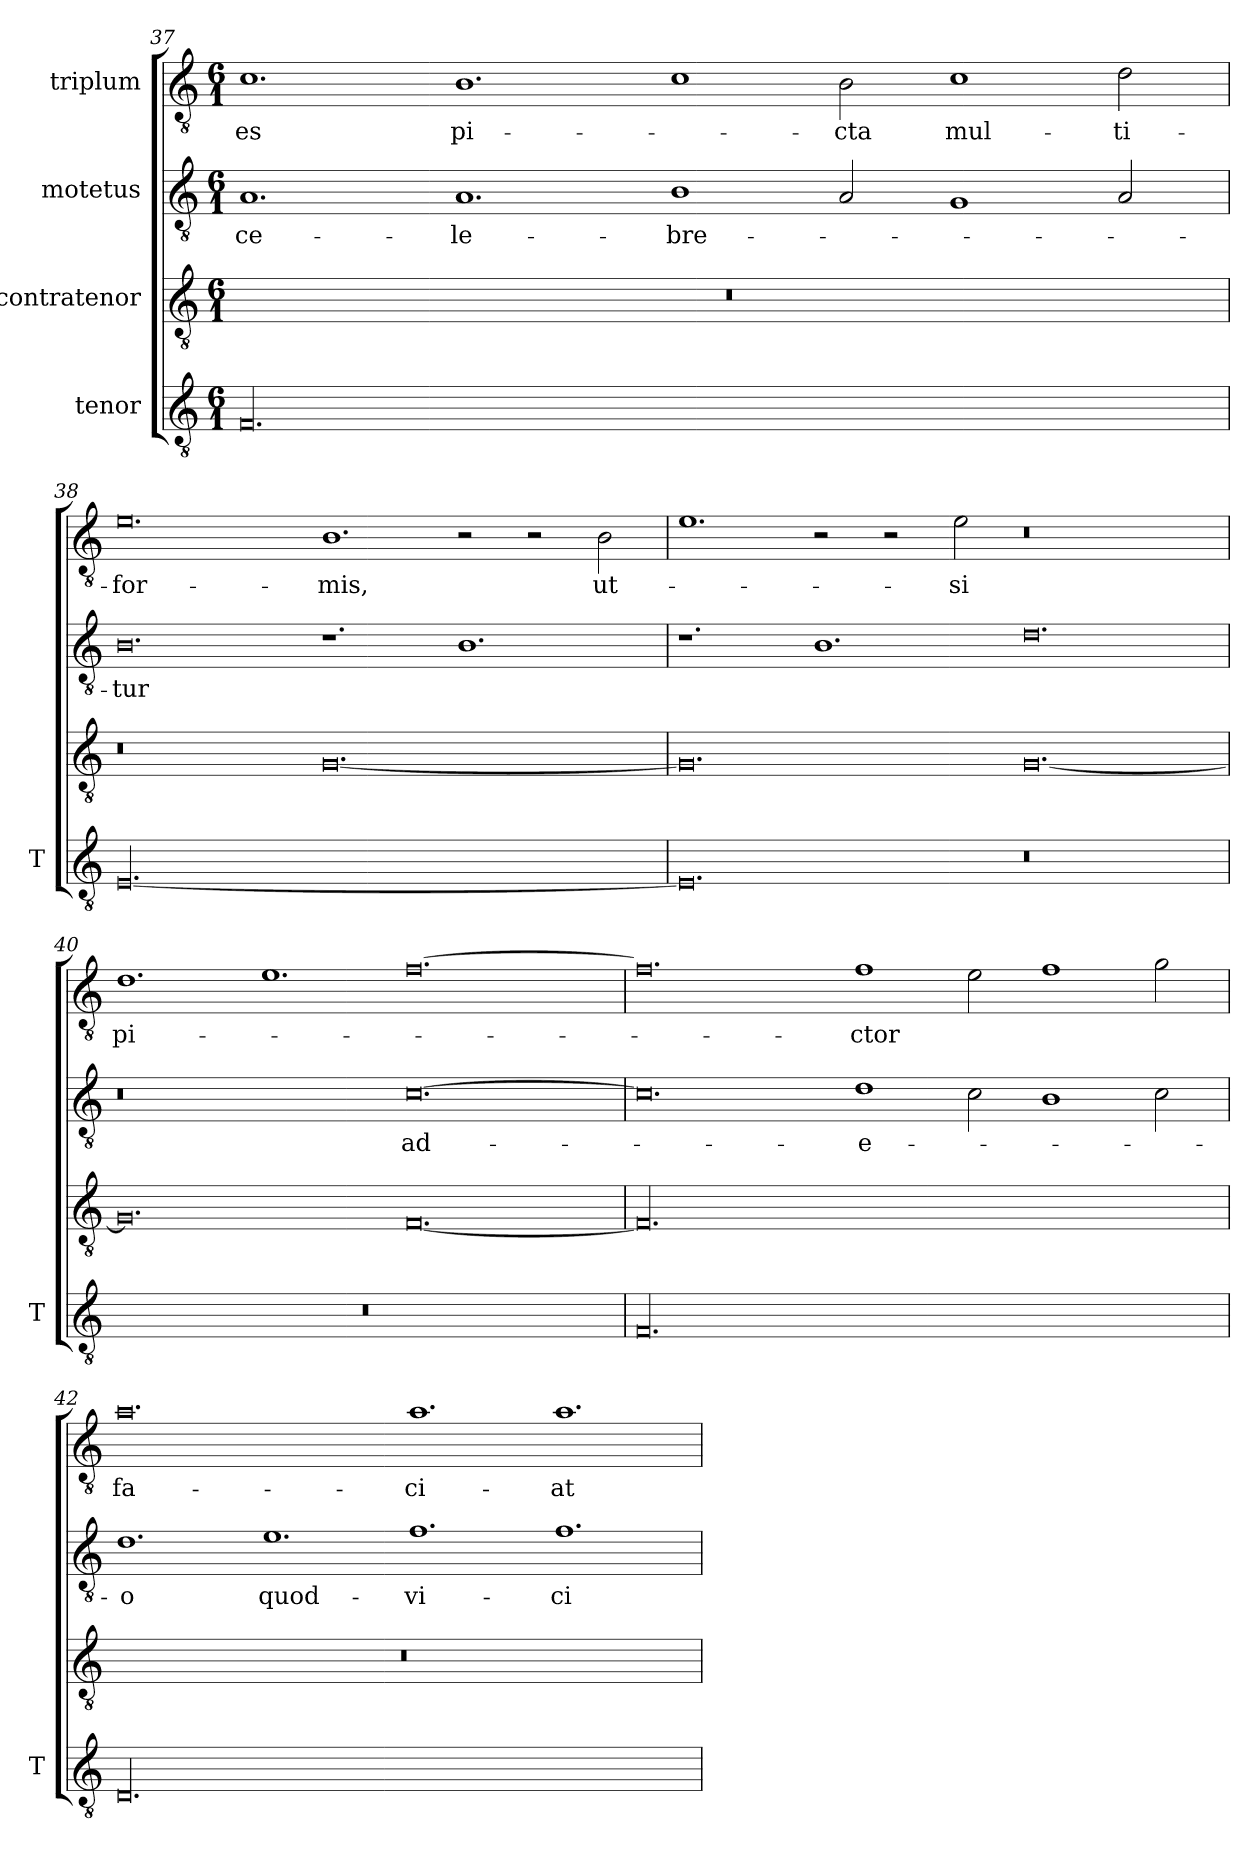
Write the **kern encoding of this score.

**kern	**kern	**kern	**text	**kern	**text
*part4	*part3	*part2	*part2	*part1	*part1
*staff4	*staff3	*staff2	*staff2	*staff1	*staff1
*I"tenor	*I"contratenor	*I"motetus	*	*I"triplum	*
*I'T	*	*	*	*	*
*clefGv2	*clefGv2	*clefGv2	*	*clefGv2	*
*k[]	*k[]	*k[]	*	*k[]	*
*C:	*C:	*C:	*	*C:	*
*M6/1	*M6/1	*M6/1	*	*M6/1	*
=37	=37	=37	=37	=37	=37
00.F/	00.r	1.A/	ce-	1.c\	-es
.	.	1.A/	-le-	1.B\	pi-
.	.	1B\	-bre-	1c\	.
.	.	2A/	.	2B\	-cta
.	.	1G/	.	1c\	mul-
.	.	2A/	.	2d\	-ti-
=38	=38	=38	=38	=38	=38
[00.E/	0.r	0.B\	-tur	0.e\	-for-
.	[0.G/	1.r	.	1.B\	-mis,
.	.	1.B\	.	2r	.
.	.	.	.	2r	.
.	.	.	.	2B\	ut-
=39	=39	=39	=39	=39	=39
0.E/]	0.G/]	1.r	.	1.e\	.
.	.	1.B\	.	2r	.
.	.	.	.	2r	.
.	.	.	.	2e\	-si
0.r	[0.G/	0.d\	.	0.r	.
=40	=40	=40	=40	=40	=40
00.r	0.G/]	0.r	.	1.d\	pi-
.	.	.	.	1.e\	.
.	[0.F/	[0.c\	ad-	[0.f\	.
!!LO:PB:g=z
=41	=41	=41	=41	=41	=41
00.F/	00.F/]	0.c\]	.	0.f\]	.
.	.	1d\	-e-	1f\	-ctor
.	.	2c\	.	2e\	.
.	.	1B\	.	1f\	.
.	.	2c\	.	2g\	.
=42	=42	=42	=42	=42	=42
00.D/	00.r	1.d\	-o	0.a\	fa-
.	.	1.e\	quod-	.	.
.	.	1.f\	vi-	1.a\	-ci-
.	.	1.f\	-ci-	1.a\	-at
=	=	=	=	=	=
*-	*-	*-	*-	*-	*-
